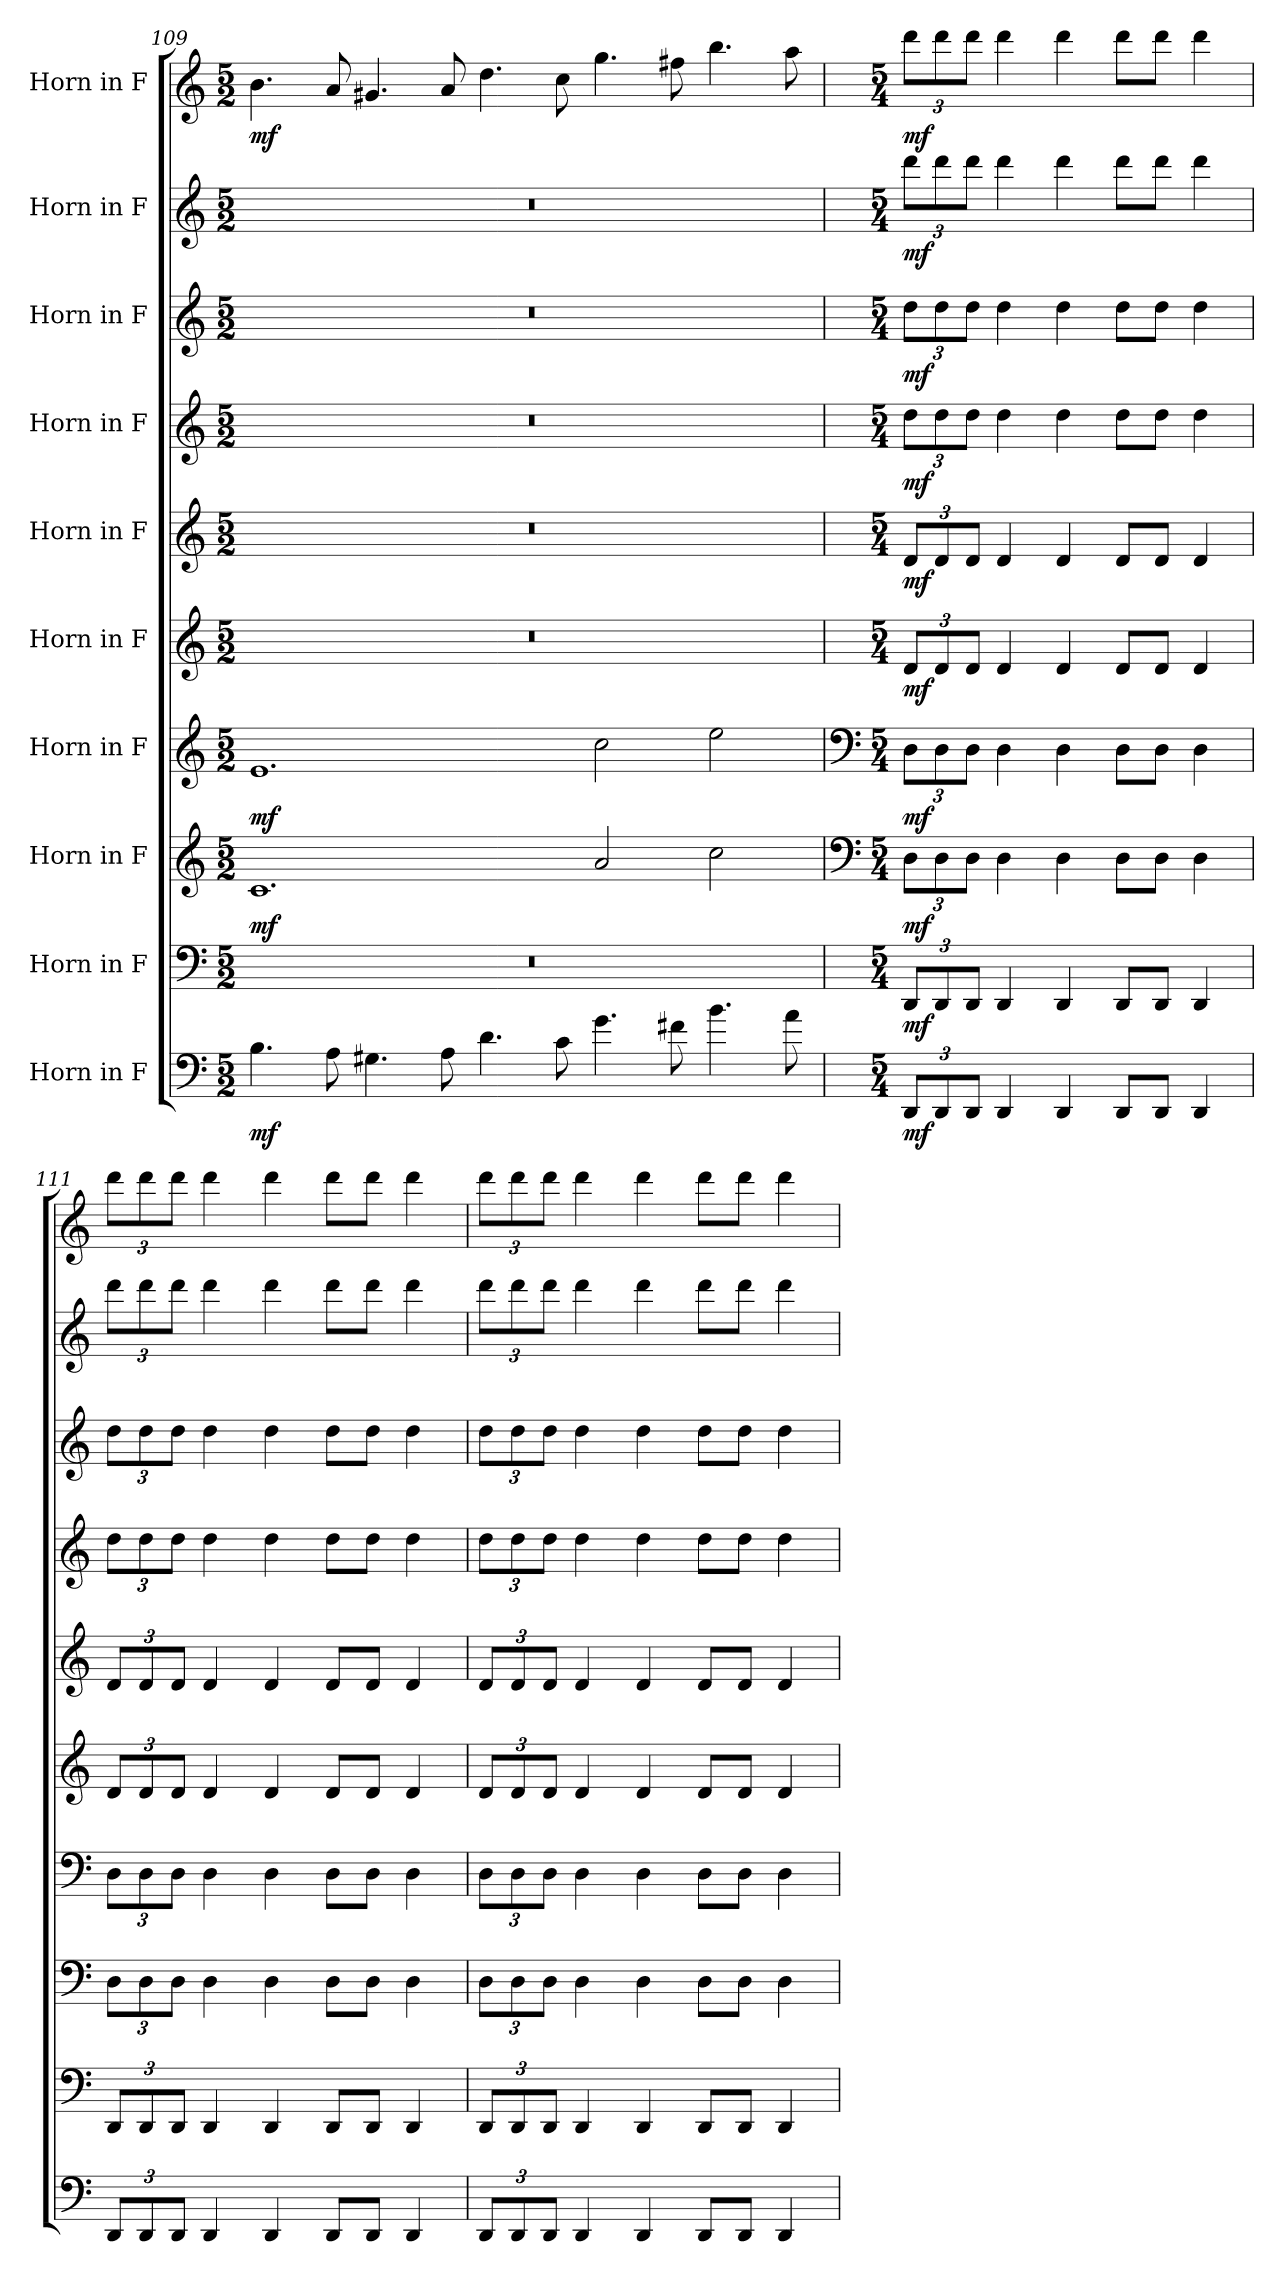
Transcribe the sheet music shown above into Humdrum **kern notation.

**kern	**dynam	**kern	**dynam	**kern	**dynam	**kern	**dynam	**kern	**dynam	**kern	**dynam	**kern	**dynam	**kern	**dynam	**kern	**dynam	**kern	**dynam
*part10	*part10	*part9	*part9	*part8	*part8	*part7	*part7	*part6	*part6	*part5	*part5	*part4	*part4	*part3	*part3	*part2	*part2	*part1	*part1
*staff10	*staff10	*staff9	*staff9	*staff8	*staff8	*staff7	*staff7	*staff6	*staff6	*staff5	*staff5	*staff4	*staff4	*staff3	*staff3	*staff2	*staff2	*staff1	*staff1
*I"Horn in F	*	*I"Horn in F	*	*I"Horn in F	*	*I"Horn in F	*	*I"Horn in F	*	*I"Horn in F	*	*I"Horn in F	*	*I"Horn in F	*	*I"Horn in F	*	*I"Horn in F	*
!!LO:PB:g=z
*clefF4	*	*clefF4	*	*clefG2	*	*clefG2	*	*clefG2	*	*clefG2	*	*clefG2	*	*clefG2	*	*clefG2	*	*clefG2	*
*ITrd4c7	*	*ITrd4c7	*	*ITrd4c7	*	*ITrd4c7	*	*ITrd4c7	*	*ITrd4c7	*	*ITrd4c7	*	*ITrd4c7	*	*ITrd4c7	*	*ITrd4c7	*
*k[b-]	*	*k[b-]	*	*k[b-]	*	*k[b-]	*	*k[b-]	*	*k[b-]	*	*k[b-]	*	*k[b-]	*	*k[b-]	*	*k[b-]	*
*M5/2	*	*M5/2	*	*M5/2	*	*M5/2	*	*M5/2	*	*M5/2	*	*M5/2	*	*M5/2	*	*M5/2	*	*M5/2	*
=109	=109	=109	=109	=109	=109	=109	=109	=109	=109	=109	=109	=109	=109	=109	=109	=109	=109	=109	=109
!	!LO:DY:b	!	!	!	!LO:DY:b	!	!LO:DY:b	!	!	!	!	!	!	!	!	!	!	!	!LO:DY:b
4.E\	mf	2%5r	.	1.F	mf	1.A	mf	2%5r	.	2%5r	.	2%5r	.	2%5r	.	2%5r	.	4.e\	mf
8D\	.	.	.	.	.	.	.	.	.	.	.	.	.	.	.	.	.	8d/	.
4.C#X\	.	.	.	.	.	.	.	.	.	.	.	.	.	.	.	.	.	4.c#X/	.
8D\	.	.	.	.	.	.	.	.	.	.	.	.	.	.	.	.	.	8d/	.
4.G\	.	.	.	.	.	.	.	.	.	.	.	.	.	.	.	.	.	4.g\	.
8F\	.	.	.	.	.	.	.	.	.	.	.	.	.	.	.	.	.	8f\	.
4.c\	.	.	.	2d/	.	2f\	.	.	.	.	.	.	.	.	.	.	.	4.cc\	.
8Bn\	.	.	.	.	.	.	.	.	.	.	.	.	.	.	.	.	.	8bn\	.
4.e\	.	.	.	2f\	.	2a\	.	.	.	.	.	.	.	.	.	.	.	4.ee\	.
8d\	.	.	.	.	.	.	.	.	.	.	.	.	.	.	.	.	.	8dd\	.
=110	=110	=110	=110	=110	=110	=110	=110	=110	=110	=110	=110	=110	=110	=110	=110	=110	=110	=110	=110
*	*	*	*	*clefF4	*	*clefF4	*	*	*	*	*	*	*	*	*	*	*	*	*
*M5/4	*	*M5/4	*	*M5/4	*	*M5/4	*	*M5/4	*	*M5/4	*	*M5/4	*	*M5/4	*	*M5/4	*	*M5/4	*
*Xbrackettup	*	*Xbrackettup	*	*Xbrackettup	*	*Xbrackettup	*	*Xbrackettup	*	*Xbrackettup	*	*Xbrackettup	*	*Xbrackettup	*	*Xbrackettup	*	*Xbrackettup	*
*	*	*	*	*	*	*	*	*	*	*	*	*	*	*	*	*	*	*MM160	*
!	!LO:DY:b	!	!LO:DY:b	!	!LO:DY:b	!	!LO:DY:b	!	!LO:DY:b	!	!LO:DY:b	!	!LO:DY:b	!	!LO:DY:b	!	!LO:DY:b	!	!LO:DY:b
12GGG/L	mf	12GGG/L	mf	12GG\L	mf	12GG\L	mf	12G/L	mf	12G/L	mf	12g\L	mf	12g\L	mf	12gg\L	mf	12gg\L	mf
12GGG/	.	12GGG/	.	12GG\	.	12GG\	.	12G/	.	12G/	.	12g\	.	12g\	.	12gg\	.	12gg\	.
12GGG/J	.	12GGG/J	.	12GG\J	.	12GG\J	.	12G/J	.	12G/J	.	12g\J	.	12g\J	.	12gg\J	.	12gg\J	.
4GGG/	.	4GGG/	.	4GG\	.	4GG\	.	4G/	.	4G/	.	4g\	.	4g\	.	4gg\	.	4gg\	.
4GGG/	.	4GGG/	.	4GG\	.	4GG\	.	4G/	.	4G/	.	4g\	.	4g\	.	4gg\	.	4gg\	.
8GGG/L	.	8GGG/L	.	8GG\L	.	8GG\L	.	8G/L	.	8G/L	.	8g\L	.	8g\L	.	8gg\L	.	8gg\L	.
8GGG/J	.	8GGG/J	.	8GG\J	.	8GG\J	.	8G/J	.	8G/J	.	8g\J	.	8g\J	.	8gg\J	.	8gg\J	.
4GGG/	.	4GGG/	.	4GG\	.	4GG\	.	4G/	.	4G/	.	4g\	.	4g\	.	4gg\	.	4gg\	.
=111	=111	=111	=111	=111	=111	=111	=111	=111	=111	=111	=111	=111	=111	=111	=111	=111	=111	=111	=111
12GGG/L	.	12GGG/L	.	12GG\L	.	12GG\L	.	12G/L	.	12G/L	.	12g\L	.	12g\L	.	12gg\L	.	12gg\L	.
12GGG/	.	12GGG/	.	12GG\	.	12GG\	.	12G/	.	12G/	.	12g\	.	12g\	.	12gg\	.	12gg\	.
12GGG/J	.	12GGG/J	.	12GG\J	.	12GG\J	.	12G/J	.	12G/J	.	12g\J	.	12g\J	.	12gg\J	.	12gg\J	.
4GGG/	.	4GGG/	.	4GG\	.	4GG\	.	4G/	.	4G/	.	4g\	.	4g\	.	4gg\	.	4gg\	.
4GGG/	.	4GGG/	.	4GG\	.	4GG\	.	4G/	.	4G/	.	4g\	.	4g\	.	4gg\	.	4gg\	.
8GGG/L	.	8GGG/L	.	8GG\L	.	8GG\L	.	8G/L	.	8G/L	.	8g\L	.	8g\L	.	8gg\L	.	8gg\L	.
8GGG/J	.	8GGG/J	.	8GG\J	.	8GG\J	.	8G/J	.	8G/J	.	8g\J	.	8g\J	.	8gg\J	.	8gg\J	.
4GGG/	.	4GGG/	.	4GG\	.	4GG\	.	4G/	.	4G/	.	4g\	.	4g\	.	4gg\	.	4gg\	.
=112	=112	=112	=112	=112	=112	=112	=112	=112	=112	=112	=112	=112	=112	=112	=112	=112	=112	=112	=112
12GGG/L	.	12GGG/L	.	12GG\L	.	12GG\L	.	12G/L	.	12G/L	.	12g\L	.	12g\L	.	12gg\L	.	12gg\L	.
12GGG/	.	12GGG/	.	12GG\	.	12GG\	.	12G/	.	12G/	.	12g\	.	12g\	.	12gg\	.	12gg\	.
12GGG/J	.	12GGG/J	.	12GG\J	.	12GG\J	.	12G/J	.	12G/J	.	12g\J	.	12g\J	.	12gg\J	.	12gg\J	.
4GGG/	.	4GGG/	.	4GG\	.	4GG\	.	4G/	.	4G/	.	4g\	.	4g\	.	4gg\	.	4gg\	.
4GGG/	.	4GGG/	.	4GG\	.	4GG\	.	4G/	.	4G/	.	4g\	.	4g\	.	4gg\	.	4gg\	.
8GGG/L	.	8GGG/L	.	8GG\L	.	8GG\L	.	8G/L	.	8G/L	.	8g\L	.	8g\L	.	8gg\L	.	8gg\L	.
8GGG/J	.	8GGG/J	.	8GG\J	.	8GG\J	.	8G/J	.	8G/J	.	8g\J	.	8g\J	.	8gg\J	.	8gg\J	.
4GGG/	.	4GGG/	.	4GG\	.	4GG\	.	4G/	.	4G/	.	4g\	.	4g\	.	4gg\	.	4gg\	.
=	=	=	=	=	=	=	=	=	=	=	=	=	=	=	=	=	=	=	=
*-	*-	*-	*-	*-	*-	*-	*-	*-	*-	*-	*-	*-	*-	*-	*-	*-	*-	*-	*-
